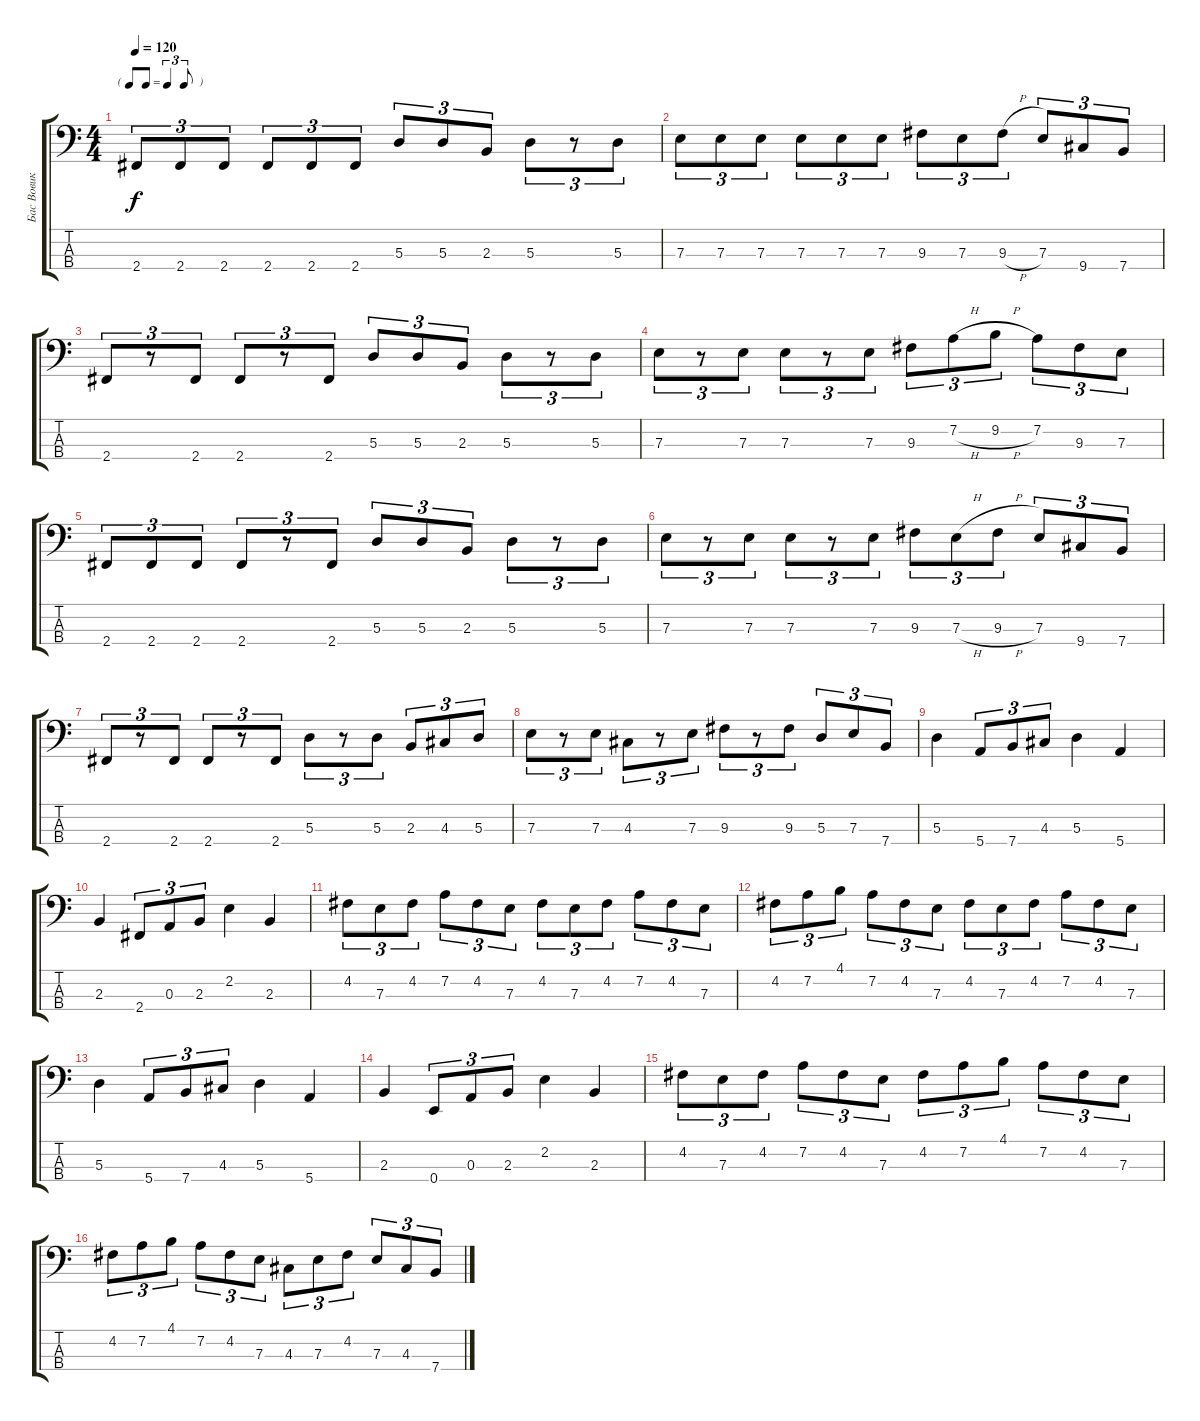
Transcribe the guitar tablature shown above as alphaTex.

\track ("Бас Вовик" "Бас Вовик") {instrument electricbassfinger}
\staff {score tabs}
\tuning (G2 D2 A1 E1) {hide}
\ts (4 4)
\tf triplet8th
\tempo 120
\clef f4
\ks c
2.4.8{tu (3 2) dy f} 2.4.8{tu (3 2)} 2.4.8{tu (3 2)} 2.4.8{tu (3 2)} 2.4.8{tu (3 2)} 2.4.8{tu (3 2)} 5.3.8{tu (3 2)} 5.3.8{tu (3 2)} 2.3.8{tu (3 2)} 5.3.8{tu (3 2)} r.8{tu (3 2)} 5.3.8{tu (3 2)} |
7.3.8{tu (3 2)} 7.3.8{tu (3 2)} 7.3.8{tu (3 2)} 7.3.8{tu (3 2)} 7.3.8{tu (3 2)} 7.3.8{tu (3 2)} 9.3.8{tu (3 2)} 7.3.8{tu (3 2)} 9.3{h}.8{tu (3 2)} 7.3.8{tu (3 2)} 9.4.8{tu (3 2)} 7.4.8{tu (3 2)} |
2.4.8{tu (3 2)} r.8{tu (3 2)} 2.4.8{tu (3 2)} 2.4.8{tu (3 2)} r.8{tu (3 2)} 2.4.8{tu (3 2)} 5.3.8{tu (3 2)} 5.3.8{tu (3 2)} 2.3.8{tu (3 2)} 5.3.8{tu (3 2)} r.8{tu (3 2)} 5.3.8{tu (3 2)} |
7.3.8{tu (3 2)} r.8{tu (3 2)} 7.3.8{tu (3 2)} 7.3.8{tu (3 2)} r.8{tu (3 2)} 7.3.8{tu (3 2)} 9.3.8{tu (3 2)} 7.2{h}.8{tu (3 2)} 9.2{h}.8{tu (3 2)} 7.2.8{tu (3 2)} 9.3.8{tu (3 2)} 7.3.8{tu (3 2)} |
2.4.8{tu (3 2)} 2.4.8{tu (3 2)} 2.4.8{tu (3 2)} 2.4.8{tu (3 2)} r.8{tu (3 2)} 2.4.8{tu (3 2)} 5.3.8{tu (3 2)} 5.3.8{tu (3 2)} 2.3.8{tu (3 2)} 5.3.8{tu (3 2)} r.8{tu (3 2)} 5.3.8{tu (3 2)} |
7.3.8{tu (3 2)} r.8{tu (3 2)} 7.3.8{tu (3 2)} 7.3.8{tu (3 2)} r.8{tu (3 2)} 7.3.8{tu (3 2)} 9.3.8{tu (3 2)} 7.3{h}.8{tu (3 2)} 9.3{h}.8{tu (3 2)} 7.3.8{tu (3 2)} 9.4.8{tu (3 2)} 7.4.8{tu (3 2)} |
2.4.8{tu (3 2)} r.8{tu (3 2)} 2.4.8{tu (3 2)} 2.4.8{tu (3 2)} r.8{tu (3 2)} 2.4.8{tu (3 2)} 5.3.8{tu (3 2)} r.8{tu (3 2)} 5.3.8{tu (3 2)} 2.3.8{tu (3 2)} 4.3.8{tu (3 2)} 5.3.8{tu (3 2)} |
7.3.8{tu (3 2)} r.8{tu (3 2)} 7.3.8{tu (3 2)} 4.3.8{tu (3 2)} r.8{tu (3 2)} 7.3.8{tu (3 2)} 9.3.8{tu (3 2)} r.8{tu (3 2)} 9.3.8{tu (3 2)} 5.3.8{tu (3 2)} 7.3.8{tu (3 2)} 7.4.8{tu (3 2)} |
5.3.4 5.4.8{tu (3 2)} 7.4.8{tu (3 2)} 4.3.8{tu (3 2)} 5.3.4 5.4.4 |
2.3.4 2.4.8{tu (3 2)} 0.3.8{tu (3 2)} 2.3.8{tu (3 2)} 2.2.4 2.3.4 |
4.2.8{tu (3 2)} 7.3.8{tu (3 2)} 4.2.8{tu (3 2)} 7.2.8{tu (3 2)} 4.2.8{tu (3 2)} 7.3.8{tu (3 2)} 4.2.8{tu (3 2)} 7.3.8{tu (3 2)} 4.2.8{tu (3 2)} 7.2.8{tu (3 2)} 4.2.8{tu (3 2)} 7.3.8{tu (3 2)} |
4.2.8{tu (3 2)} 7.2.8{tu (3 2)} 4.1.8{tu (3 2)} 7.2.8{tu (3 2)} 4.2.8{tu (3 2)} 7.3.8{tu (3 2)} 4.2.8{tu (3 2)} 7.3.8{tu (3 2)} 4.2.8{tu (3 2)} 7.2.8{tu (3 2)} 4.2.8{tu (3 2)} 7.3.8{tu (3 2)} |
5.3.4 5.4.8{tu (3 2)} 7.4.8{tu (3 2)} 4.3.8{tu (3 2)} 5.3.4 5.4.4 |
2.3.4 0.4.8{tu (3 2)} 0.3.8{tu (3 2)} 2.3.8{tu (3 2)} 2.2.4 2.3.4 |
4.2.8{tu (3 2)} 7.3.8{tu (3 2)} 4.2.8{tu (3 2)} 7.2.8{tu (3 2)} 4.2.8{tu (3 2)} 7.3.8{tu (3 2)} 4.2.8{tu (3 2)} 7.2.8{tu (3 2)} 4.1.8{tu (3 2)} 7.2.8{tu (3 2)} 4.2.8{tu (3 2)} 7.3.8{tu (3 2)} |
4.2.8{tu (3 2)} 7.2.8{tu (3 2)} 4.1.8{tu (3 2)} 7.2.8{tu (3 2)} 4.2.8{tu (3 2)} 7.3.8{tu (3 2)} 4.3.8{tu (3 2)} 7.3.8{tu (3 2)} 4.2.8{tu (3 2)} 7.3.8{tu (3 2)} 4.3.8{tu (3 2)} 7.4.8{tu (3 2)}
